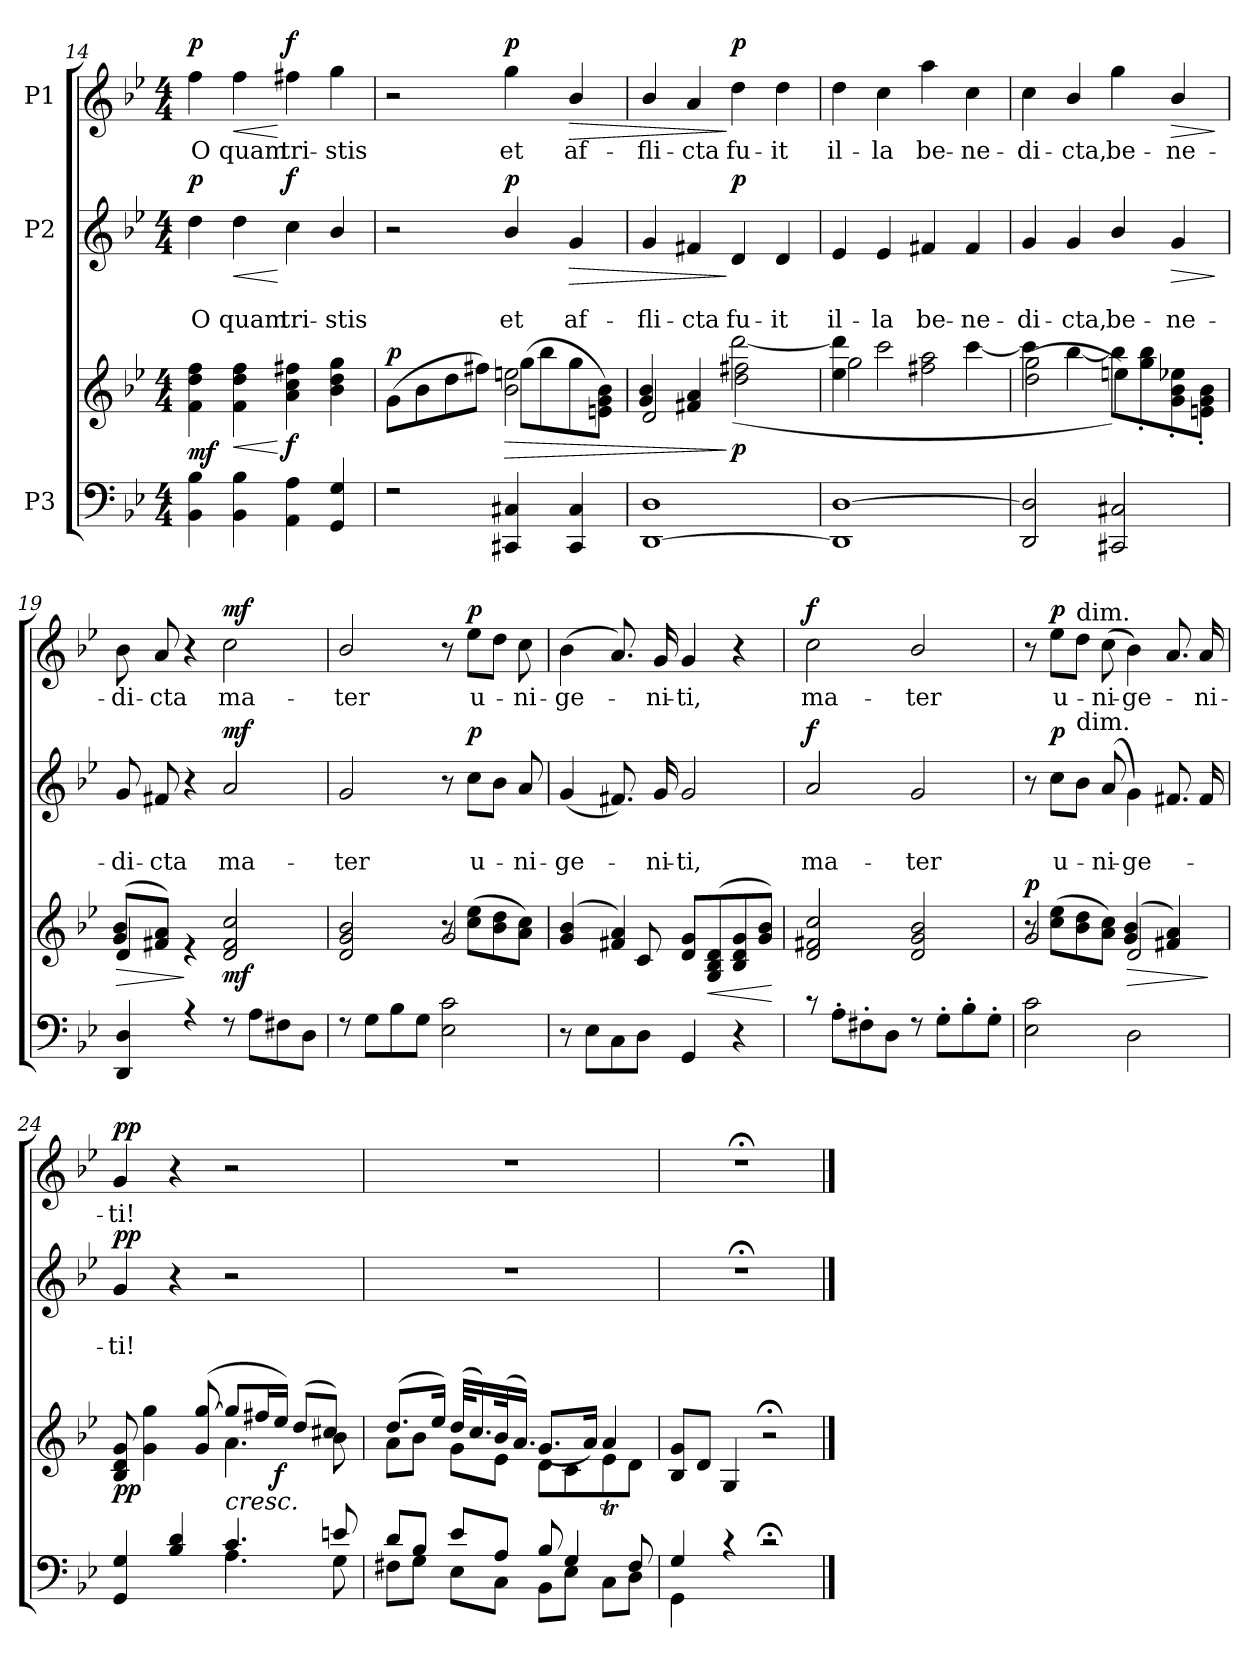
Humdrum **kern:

**kern	**kern	**dynam	**kern	**text	**text	**dynam	**kern	**text	**dynam
*part3	*part3	*part3	*part2	*part2	*part2	*part2	*part1	*part1	*part1
*staff4	*staff3	*staff3/4	*staff2	*staff2	*staff2	*staff2	*staff1	*staff1	*staff1
*I"P3	*	*	*I"P2	*	*	*	*I"P1	*	*
!!LO:PB:g=z
*clefF4	*clefG2	*	*clefG2	*	*	*	*clefG2	*	*
*k[b-e-]	*k[b-e-]	*	*k[b-e-]	*	*	*	*k[b-e-]	*	*
*B-:	*B-:	*	*B-:	*	*	*	*B-:	*	*
*M4/4	*M4/4	*	*M4/4	*	*	*	*M4/4	*	*
=14	=14	=14	=14	=14	=14	=14	=14	=14	=14
*^	*^	*	*	*	*	*	*	*	*
*	*	*	*^	*	*	*	*	*	*	*	*
!	!	!	!	!	!LO:DY:b	!	!	!LO:LY:b	!LO:DY:a	!	!LO:LY:b	!LO:DY:a
4BB-\ 4B-\	1ryy	1ryy	1ryy	4f\ 4dd\ 4ff\	mf	4dd\	.	O	p	4ff\	O	p
!	!	!	!	!	!LO:HP:b	!	!	!LO:LY:b	!LO:HP:b	!	!LO:LY:b	!LO:HP:b
4BB-\ 4B-\	.	.	.	4f\ 4dd\ 4ff\	<	4dd\	.	quam	<	4ff\	quam	<
!	!	!	!	!	!LO:DY:n=1:b	!	!	!LO:LY:b	!LO:DY:n=1:a	!	!LO:LY:b	!LO:DY:n=1:a
4AA\ 4A\	.	.	.	4a\ 4cc\ 4ff#X\	[ f	4cc\	.	tri-	[ f	4ff#X\	tri-	[ f
!	!	!	!	!	!	!	!	!LO:LY:b	!	!	!LO:LY:b	!
4GG/ 4G/	.	.	.	4b-\ 4dd\ 4gg\	.	4b-/	.	-stis	.	4gg\	-stis	.
=15	=15	=15	=15	=15	=15	=15	=15	=15	=15	=15	=15	=15
!	!	!	!	!	!LO:DY:a	!	!	!	!	!	!	!
2r	1ryy	1ryy	2ryy	(>8g\L	p	2r	.	.	.	2r	.	.
.	.	.	.	8b-\	.	.	.	.	.	.	.	.
.	.	.	.	8dd\	.	.	.	.	.	.	.	.
.	.	.	.	8ff#X\J)	.	.	.	.	.	.	.	.
!	!	!	!	!	!LO:HP:b	!	!	!LO:LY:b	!LO:DY:a	!	!LO:LY:b	!LO:DY:a
4CC#X/ 4C#X/	.	.	2b-\ 2een\	(>8gg\L	>	4b-/	.	et	p	4gg\	et	p
.	.	.	.	8bb-\	.	.	.	.	.	.	.	.
!	!	!	!	!	!	!	!	!LO:LY:b	!LO:HP:b	!	!LO:LY:b	!LO:HP:b
4CC#/ 4C#/	.	.	.	8gg\	.	4g/	.	af-	>	4b-/	af-	>
.	.	.	.	8en\ 8g\ 8b-\J)	.	.	.	.	.	.	.	.
=16	=16	=16	=16	=16	=16	=16	=16	=16	=16	=16	=16	=16
!	!	!	!	!	!	!	!	!LO:LY:b	!	!	!LO:LY:b	!
[<1DD 1D	1ryy	1ryy	2d/	4g/ 4b-/	.	4g/	.	-fli-	.	4b-/	-fli-	.
!	!	!	!	!	!	!	!	!LO:LY:b	!	!	!LO:LY:b	!
.	.	.	.	4f#X/ 4a/	.	4f#X/	.	-cta	.	4a/	-cta	.
!	!	!	!	!	!LO:DY:n=1:b	!	!	!LO:LY:b	!LO:DY:n=1:a	!	!LO:LY:b	!LO:DY:n=1:a
.	.	.	(>[>2ddd\	2dd\ 2ff#X\	] p	4d/	.	fu-	] p	4dd\	fu-	] p
!	!	!	!	!	!	!	!	!LO:LY:b	!	!	!LO:LY:b	!
.	.	.	.	.	.	4d/	.	-it	.	4dd\	-it	.
=17	=17	=17	=17	=17	=17	=17	=17	=17	=17	=17	=17	=17
!	!	!	!	!	!	!	!	!LO:LY:b	!	!	!LO:LY:b	!
1DD] [>1D	1ryy	1ryy	4ee-\ 4ddd\]	2gg\	.	4e-/	.	il-	.	4dd\	il-	.
!	!	!	!	!	!	!	!	!LO:LY:b	!	!	!LO:LY:b	!
.	.	.	2ccc\	.	.	4e-/	.	-la	.	4cc\	-la	.
!	!	!	!	!	!	!	!	!LO:LY:b	!	!	!LO:LY:b	!
.	.	.	.	2ff#X\ 2aa\	.	4f#X/	.	be-	.	4aa\	be-	.
!	!	!	!	!	!	!	!	!LO:LY:b	!	!	!LO:LY:b	!
.	.	.	[>4ccc\	.	.	4f#/	.	-ne-	.	4cc\	-ne-	.
=18	=18	=18	=18	=18	=18	=18	=18	=18	=18	=18	=18	=18
!	!	!	!	!	!	!	!	!LO:LY:b	!	!	!LO:LY:b	!
2DD/ 2D/]	1ryy	1ryy	4ccc\]	(>2dd\ 2gg\	.	4g/	.	-di-	.	4cc\	-di-	.
!	!	!	!	!	!	!	!	!LO:LY:b	!	!	!LO:LY:b	!
.	.	.	[>4bb-\	.	.	4g/	.	-cta,	.	4b-/	-cta,	.
!	!	!	!	!	!	!	!	!LO:LY:b	!	!	!LO:LY:b	!
2CC#X/ 2C#X/	.	.	8bb-\L])	4een\)	.	4b-/	.	be-	.	4gg\	be-	.
.	.	.	8gg\'< 8bb-\'<	.	.	.	.	.	.	.	.	.
!	!	!	!	!	!	!	!	!LO:LY:b	!LO:HP:b	!	!LO:LY:b	!LO:HP:b
.	.	.	8g\'< 8b-\'< 8ee-X\'<	4ryy	.	4g/	.	-ne-	>	4b-/	-ne-	>
.	.	.	8en\'< 8g\'< 8b-\'<J	.	.	.	.	.	.	.	.	.
*v	*v	*	*	*	*	*	*	*	*	*	*	*
*	*v	*v	*v	*	*	*	*	*	*	*	*
.	.	.	.	.	.	]	.	.	]
!!LO:LB:g=z
=19	=19	=19	=19	=19	=19	=19	=19	=19	=19
*^	*^	*	*	*	*	*	*	*	*
!	!	!	!	!LO:HP:b	!	!	!LO:LY:b	!	!	!LO:LY:b	!
*	*	*	*^	*	*	*	*	*	*	*	*
4DD/ 4D/	1ryy	1ryy	4d/	(>8g/ 8b-/L	>	8g/	.	-di-	.	8b-\	-di-	.
!	!	!	!	!	!	!	!	!LO:LY:b	!	!	!LO:LY:b	!
.	.	.	.	8f#X/ 8a/J)	.	8f#X/	.	-cta	.	8a/	-cta	.
4r	.	.	2.ryy	4r	]	4r	.	.	.	4r	.	.
!	!	!	!	!	!LO:DY:b	!	!	!LO:LY:b	!LO:DY:a	!	!LO:LY:b	!LO:DY:a
8r	.	.	.	2d/ 2f#/ 2cc/	mf	2a/	.	ma-	mf	2cc\	ma-	mf
8A\L	.	.	.	.	.	.	.	.	.	.	.	.
8F#X\	.	.	.	.	.	.	.	.	.	.	.	.
8D\J	.	.	.	.	.	.	.	.	.	.	.	.
=20	=20	=20	=20	=20	=20	=20	=20	=20	=20	=20	=20	=20
!	!	!	!	!	!	!	!	!LO:LY:b	!	!	!LO:LY:b	!
8r	1ryy	1ryy	2ryy	2d/ 2g/ 2b-/	.	2g/	.	-ter	.	2b-/	-ter	.
8G\L	.	.	.	.	.	.	.	.	.	.	.	.
8B-\	.	.	.	.	.	.	.	.	.	.	.	.
8G\J	.	.	.	.	.	.	.	.	.	.	.	.
2E-\ 2c\	.	.	2g/	8r	.	8r	.	.	.	8r	.	.
!	!	!	!	!	!	!	!	!LO:LY:b	!LO:DY:a	!	!LO:LY:b	!LO:DY:a
.	.	.	.	(>8cc\ 8ee-\L	.	8cc\L	.	u-	p	8ee-\L	u-	p
.	.	.	.	8b-\ 8dd\	.	8b-\J	.	.	.	8dd\J	.	.
!	!	!	!	!	!	!	!	!LO:LY:b	!	!	!LO:LY:b	!
.	.	.	.	8a\ 8cc\J)	.	8a/	.	-ni-	.	8cc\	-ni-	.
=21	=21	=21	=21	=21	=21	=21	=21	=21	=21	=21	=21	=21
!	!	!	!	!	!	!	!	!LO:LY:b	!	!	!LO:LY:b	!
8r	1ryy	1ryy	4.ryy	(>4g/ 4b-/	.	(<4g/	.	-ge-	.	(>4b-\	-ge-	.
8E-\L	.	.	.	.	.	.	.	.	.	.	.	.
8C\	.	.	.	4f#X/ 4a/)	.	8.f#X/)	.	.	.	8.a/)	.	.
8D\J	.	.	8c/	.	.	.	.	.	.	.	.	.
!	!	!	!	!	!	!	!	!LO:LY:b	!	!	!LO:LY:b	!
.	.	.	.	.	.	16g/	.	-ni-	.	16g/	-ni-	.
!	!	!	!	!	!	!	!	!LO:LY:b	!	!	!LO:LY:b	!
4GG/	.	.	2ryy	8d/ 8g/L	.	2g/	.	-ti,	.	4g/	-ti,	.
!	!	!	!	!	!LO:HP:b	!	!	!	!	!	!	!
.	.	.	.	(<8G/ 8B-/ 8d/	<	.	.	.	.	.	.	.
4r	.	.	.	8B-/ 8d/ 8g/	.	.	.	.	.	4r	.	.
.	.	.	.	8g/ 8b-/J)	.	.	.	.	.	.	.	.
*v	*v	*	*	*	*	*	*	*	*	*	*	*
*	*v	*v	*v	*	*	*	*	*	*	*	*
.	.	[	.	.	.	.	.	.	.
=22	=22	=22	=22	=22	=22	=22	=22	=22	=22
*^	*^	*	*	*	*	*	*	*	*
*	*	*	*^	*	*	*	*	*	*	*	*
!	!	!	!	!	!	!	!	!LO:LY:b	!LO:DY:a	!	!LO:LY:b	!LO:DY:a
8r	1ryy	1ryy	1ryy	2d/ 2f#X/ 2cc/	.	2a/	.	ma-	f	2cc\	ma-	f
8A'>\L	.	.	.	.	.	.	.	.	.	.	.	.
8F#X'>\	.	.	.	.	.	.	.	.	.	.	.	.
8D\J	.	.	.	.	.	.	.	.	.	.	.	.
!	!	!	!	!	!	!	!	!LO:LY:b	!	!	!LO:LY:b	!
8r	.	.	.	2d/ 2g/ 2b-/	.	2g/	.	-ter	.	2b-/	-ter	.
8G'>\L	.	.	.	.	.	.	.	.	.	.	.	.
8B-'>\	.	.	.	.	.	.	.	.	.	.	.	.
8G'>\J	.	.	.	.	.	.	.	.	.	.	.	.
!!LO:LB:g=z
=23	=23	=23	=23	=23	=23	=23	=23	=23	=23	=23	=23	=23
!	!	!	!	!	!LO:DY:a	!	!	!	!	!	!	!
2E-\ 2c\	1ryy	1ryy	2g/	8r	p	8r	.	.	.	8r	.	.
!	!	!	!	!	!	!	!	!LO:LY:b	!LO:DY:a	!	!LO:LY:b	!LO:DY:a
.	.	.	.	(>8cc\ 8ee-\L	.	8cc\L	.	u-	p	8ee-\L	u-	p
!	!	!	!	!	!	!	!	!	!	!LO:TX:a:t=dim.	!	!
!	!	!	!	!	!	!LO:TX:a:t=dim.	!	!	!	!	!	!
.	.	.	.	8b-\ 8dd\	.	8b-\J	.	.	.	8dd\J	.	.
!	!	!	!	!	!	!	!	!LO:LY:b	!	!	!LO:LY:b	!
.	.	.	.	8a\ 8cc\J)	.	(<8a/	.	-ni-	.	(>8cc\	-ni-	.
!	!	!	!	!	!LO:HP:b	!	!	!LO:LY:b	!	!	!LO:LY:b	!
2D\	.	.	2d/	(>4g/ 4b-/	>	4g\)	.	-ge-	.	4b-\)	-ge-	.
.	.	.	.	4f#X/ 4a/)	.	8.f#X/	.	.	.	8.a/	.	.
!	!	!	!	!	!	!	!	!	!	!	!LO:LY:b	!
.	.	.	.	.	.	16f#/	.	.	.	16a/	-ni-	.
*v	*v	*	*	*	*	*	*	*	*	*	*	*
*	*v	*v	*v	*	*	*	*	*	*	*	*
.	.	]	.	.	.	.	.	.	.
=24	=24	=24	=24	=24	=24	=24	=24	=24	=24
*^	*^	*	*	*	*	*	*	*	*
*	*	*	*^	*	*	*	*	*	*	*	*
!	!	!	!	!	!LO:DY:b	!	!	!LO:LY:b	!LO:DY:a	!	!LO:LY:b	!LO:DY:a
4GG/ 4G/	2ryy	1ryy	2ryy	8B-/ 8d/ 8g/	pp	4g/	.	-ti!	pp	4g/	-ti!	pp
.	.	.	.	4g\ 4gg\	.	.	.	.	.	.	.	.
4B-/ 4d/	.	.	.	.	.	4r	.	.	.	4r	.	.
.	.	.	.	(>8g/ [>8gg/	.	.	.	.	.	.	.	.
!	!	!	!	!	!LO:HP:b	!	!	!	!	!	!	!
4.c/	4.A\	.	4.a\	8gg/L]	<	2r	.	.	.	2r	.	.
.	.	.	.	16ff#X/L	.	.	.	.	.	.	.	.
!	!	!	!	!	!LO:DY:b	!	!	!	!	!	!	!
.	.	.	.	16ee-/JJ)	f	.	.	.	.	.	.	.
.	.	.	.	(>8dd/L	.	.	.	.	.	.	.	.
8en/	8G\	.	8b-\	8cc#X/J)	[	.	.	.	.	.	.	.
=25	=25	=25	=25	=25	=25	=25	=25	=25	=25	=25	=25	=25
8d/L	8F#X\L	1ryy	8a\L	(>8.dd/L	.	1r	.	.	.	1r	.	.
8B-/J	8G\J	.	8b-\J	.	.	.	.	.	.	.	.	.
.	.	.	.	16ee-/Jk)	.	.	.	.	.	.	.	.
8e-/L	8E-\L	.	8g\L	(>32dd/KLL	.	.	.	.	.	.	.	.
.	.	.	.	16.cc/)	.	.	.	.	.	.	.	.
8A/J	8C\J	.	8e-\J	(>32b-/k	.	.	.	.	.	.	.	.
.	.	.	.	16.a/JJ)	.	.	.	.	.	.	.	.
8B-/	8BB-\L	.	(>8.g/L	8d\L	.	.	.	.	.	.	.	.
4G/	8E-\J	.	.	8c\	.	.	.	.	.	.	.	.
.	.	.	16a/Jk)	.	.	.	.	.	.	.	.	.
.	8C\L	.	4at/	8e-\	.	.	.	.	.	.	.	.
8F#i/	8D\J	.	.	8d\J	.	.	.	.	.	.	.	.
=26	=26	=26	=26	=26	=26	=26	=26	=26	=26	=26	=26	=26
4G/	4GG\	1ryy	1ryy	8B-/ 8g/L	.	1r;<	.	.	.	1r;<	.	.
.	.	.	.	8d/J	.	.	.	.	.	.	.	.
4rc	2.ryy	.	.	4G/	.	.	.	.	.	.	.	.
2r;c	.	.	.	2r;<	.	.	.	.	.	.	.	.
*v	*v	*	*	*	*	*	*	*	*	*	*	*
*	*v	*v	*v	*	*	*	*	*	*	*	*
==	==	==	==	==	==	==	==	==	==
*-	*-	*-	*-	*-	*-	*-	*-	*-	*-
